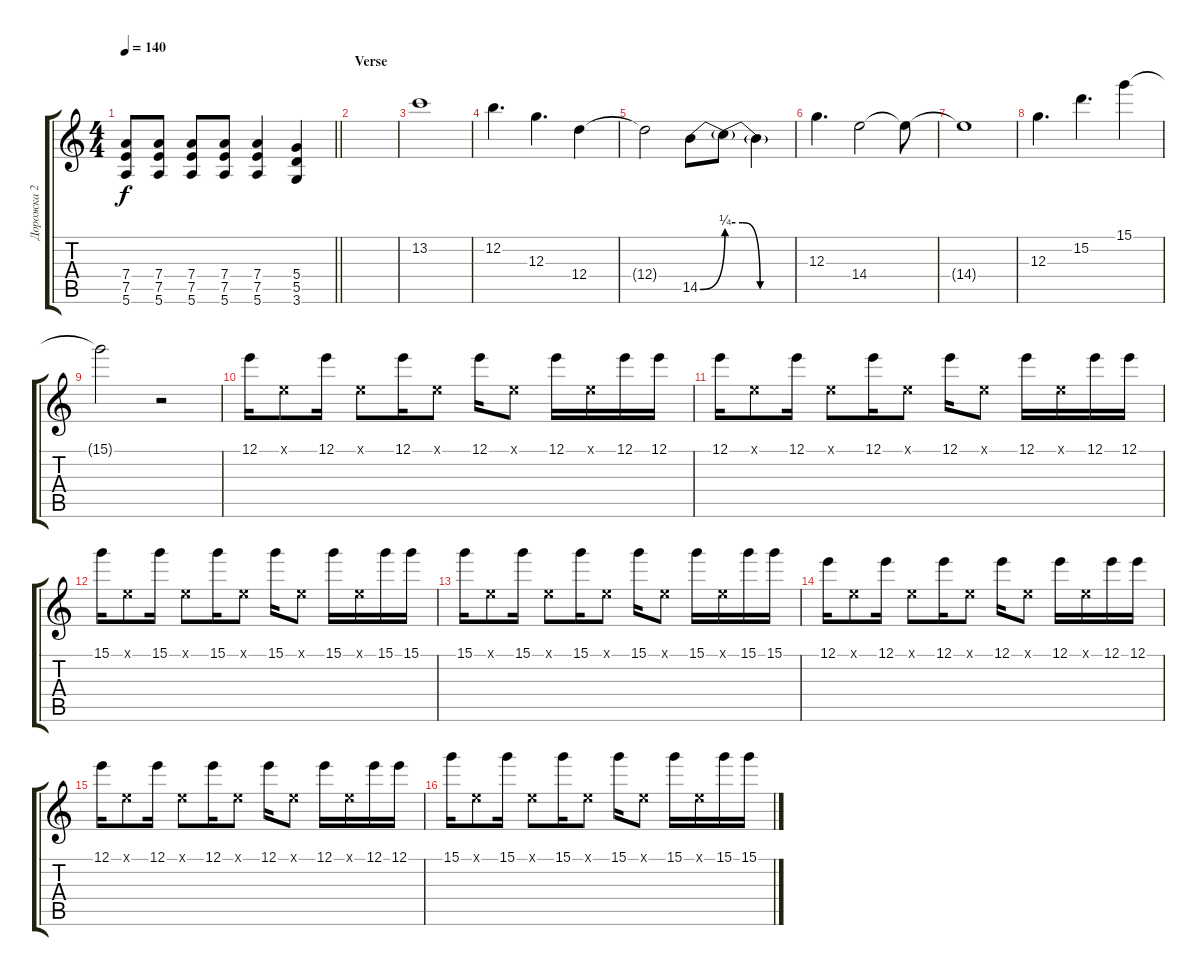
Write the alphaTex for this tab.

\track ("Дорожка 2" "Дорожка 2") {instrument distortionguitar}
\staff {score tabs}
\tuning (E4 B3 G3 D3 A2 E2) {hide}
\ts (4 4)
\tempo 140
\clef g2
\barLineRight lightlight
\ks c
(7.4 7.5 5.6).8{dy f} (7.4 7.5 5.6).8 (7.4 7.5 5.6).8 (7.4 7.5 5.6).8 (7.4 7.5 5.6).4 (5.4 5.5 3.6).4 |
\section ("" "Verse")
|
13.2.1 |
12.2.4{d} 12.3.4{d} 12.4.4 |
12.4{t}.2 14.5{be (bend 0 0 60 1)}.8 14.5{be (custom 0 2 15 2 30 0 60 0) t}.8 14.5{t}.4 |
12.3.4{d} 14.4.2 14.4{t}.8 |
14.4{t}.1 |
12.3.4{d} 15.2.4{d} 15.1.4 |
15.1{t}.2 r.2 |
12.1.16 0.1{x}.8 12.1.16 0.1{x}.8 12.1.16 0.1{x}.8 12.1.16 0.1{x}.8 12.1.16 0.1{x}.16 12.1.16 12.1.16 |
12.1.16 0.1{x}.8 12.1.16 0.1{x}.8 12.1.16 0.1{x}.8 12.1.16 0.1{x}.8 12.1.16 0.1{x}.16 12.1.16 12.1.16 |
15.1.16 0.1{x}.8 15.1.16 0.1{x}.8 15.1.16 0.1{x}.8 15.1.16 0.1{x}.8 15.1.16 0.1{x}.16 15.1.16 15.1.16 |
15.1.16 0.1{x}.8 15.1.16 0.1{x}.8 15.1.16 0.1{x}.8 15.1.16 0.1{x}.8 15.1.16 0.1{x}.16 15.1.16 15.1.16 |
12.1.16 0.1{x}.8 12.1.16 0.1{x}.8 12.1.16 0.1{x}.8 12.1.16 0.1{x}.8 12.1.16 0.1{x}.16 12.1.16 12.1.16 |
12.1.16 0.1{x}.8 12.1.16 0.1{x}.8 12.1.16 0.1{x}.8 12.1.16 0.1{x}.8 12.1.16 0.1{x}.16 12.1.16 12.1.16 |
15.1.16 0.1{x}.8 15.1.16 0.1{x}.8 15.1.16 0.1{x}.8 15.1.16 0.1{x}.8 15.1.16 0.1{x}.16 15.1.16 15.1.16
